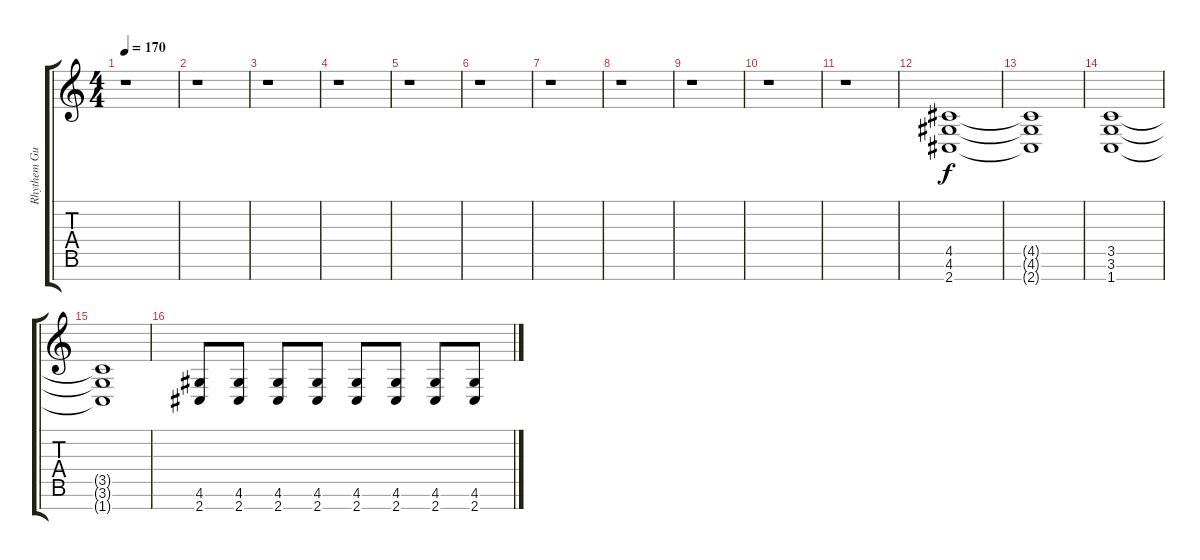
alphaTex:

\track ("Rhythem Guit. 2" "Rhythem Gu") {instrument distortionguitar}
\staff {score tabs}
\tuning (E4 B3 G3 D3 A2 E2 B1) {hide}
\ts (4 4)
\tempo 170
\clef g2
\ks c
r.1{dy f} |
r.1 |
r.1 |
r.1 |
r.1 |
r.1 |
r.1 |
r.1 |
r.1 |
r.1 |
r.1 |
(4.5 4.6 2.7).1 |
(4.5{t} 4.6{t} 2.7{t}).1 |
(3.5 3.6 1.7).1 |
(3.5{t} 3.6{t} 1.7{t}).1 |
(4.6 2.7).8 (4.6 2.7).8 (4.6 2.7).8 (4.6 2.7).8 (4.6 2.7).8 (4.6 2.7).8 (4.6 2.7).8 (4.6 2.7).8
